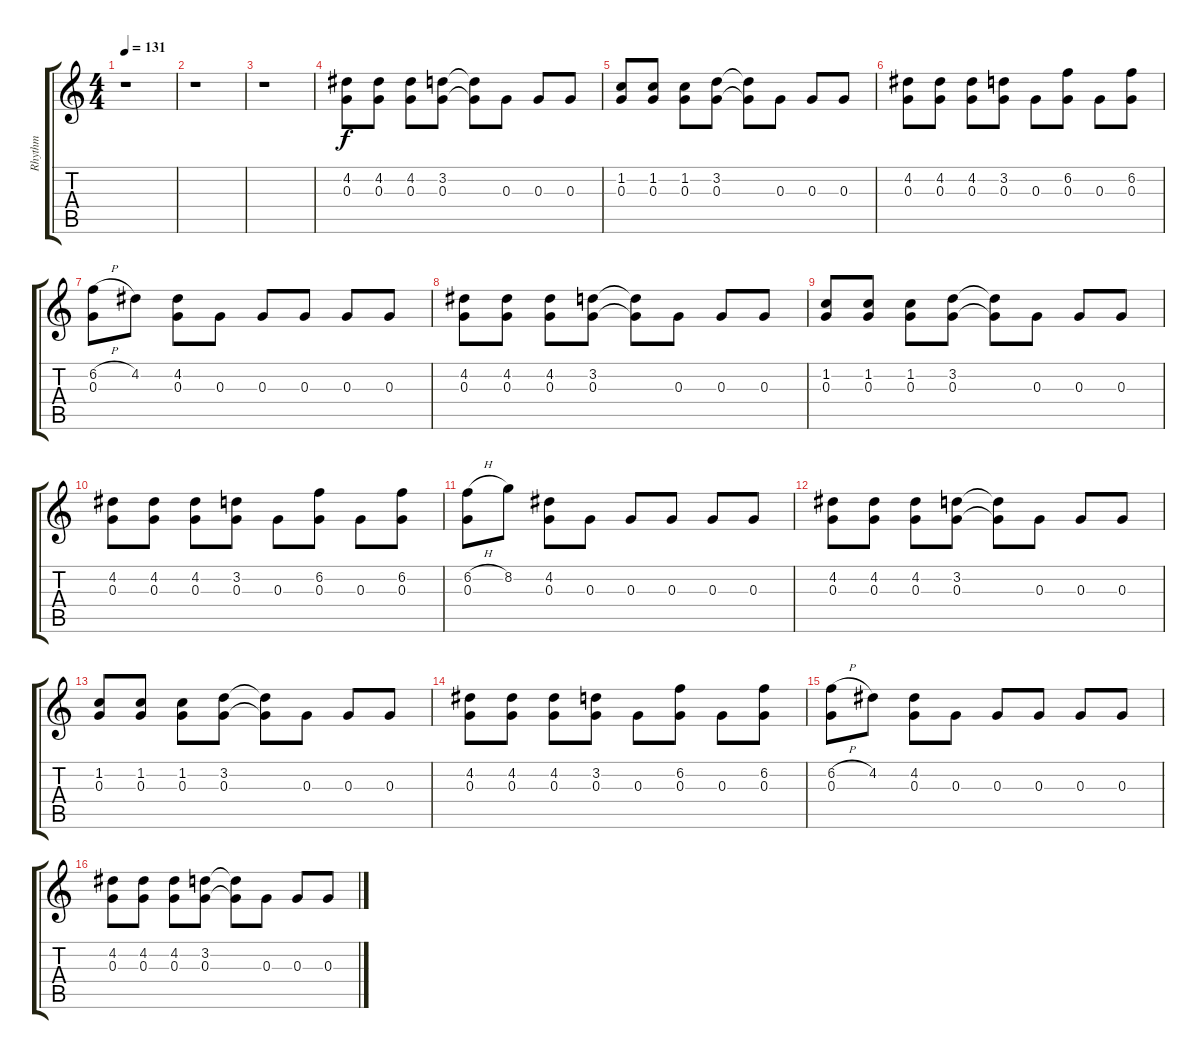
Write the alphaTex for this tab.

\track ("Rhythm" "Rhythm") {instrument overdrivenguitar}
\staff {score tabs}
\tuning (E4 B3 G3 D3 A2 D2) {hide}
\ts (4 4)
\tempo 131
\clef g2
\ks c
r.1{dy f instrument overdrivenguitar} |
r.1 |
r.1 |
(4.2 0.3).8 (4.2 0.3).8 (4.2 0.3).8 (3.2 0.3).8 (3.2{t} 0.3{t}).8 0.3.8 0.3.8 0.3.8 |
(1.2 0.3).8 (1.2 0.3).8 (1.2 0.3).8 (3.2 0.3).8 (3.2{t} 0.3{t}).8 0.3.8 0.3.8 0.3.8 |
(4.2 0.3).8 (4.2 0.3).8 (4.2 0.3).8 (3.2 0.3).8 0.3.8 (6.2 0.3).8 0.3.8 (6.2 0.3).8 |
(6.2{h} 0.3).8 4.2.8 (4.2 0.3).8 0.3.8 0.3.8 0.3.8 0.3.8 0.3.8 |
(4.2 0.3).8 (4.2 0.3).8 (4.2 0.3).8 (3.2 0.3).8 (3.2{t} 0.3{t}).8 0.3.8 0.3.8 0.3.8 |
(1.2 0.3).8 (1.2 0.3).8 (1.2 0.3).8 (3.2 0.3).8 (3.2{t} 0.3{t}).8 0.3.8 0.3.8 0.3.8 |
(4.2 0.3).8 (4.2 0.3).8 (4.2 0.3).8 (3.2 0.3).8 0.3.8 (6.2 0.3).8 0.3.8 (6.2 0.3).8 |
(6.2{h} 0.3).8 8.2.8 (4.2 0.3).8 0.3.8 0.3.8 0.3.8 0.3.8 0.3.8 |
(4.2 0.3).8 (4.2 0.3).8 (4.2 0.3).8 (3.2 0.3).8 (3.2{t} 0.3{t}).8 0.3.8 0.3.8 0.3.8 |
(1.2 0.3).8 (1.2 0.3).8 (1.2 0.3).8 (3.2 0.3).8 (3.2{t} 0.3{t}).8 0.3.8 0.3.8 0.3.8 |
(4.2 0.3).8 (4.2 0.3).8 (4.2 0.3).8 (3.2 0.3).8 0.3.8 (6.2 0.3).8 0.3.8 (6.2 0.3).8 |
(6.2{h} 0.3).8 4.2.8 (4.2 0.3).8 0.3.8 0.3.8 0.3.8 0.3.8 0.3.8 |
(4.2 0.3).8 (4.2 0.3).8 (4.2 0.3).8 (3.2 0.3).8 (3.2{t} 0.3{t}).8 0.3.8 0.3.8 0.3.8
